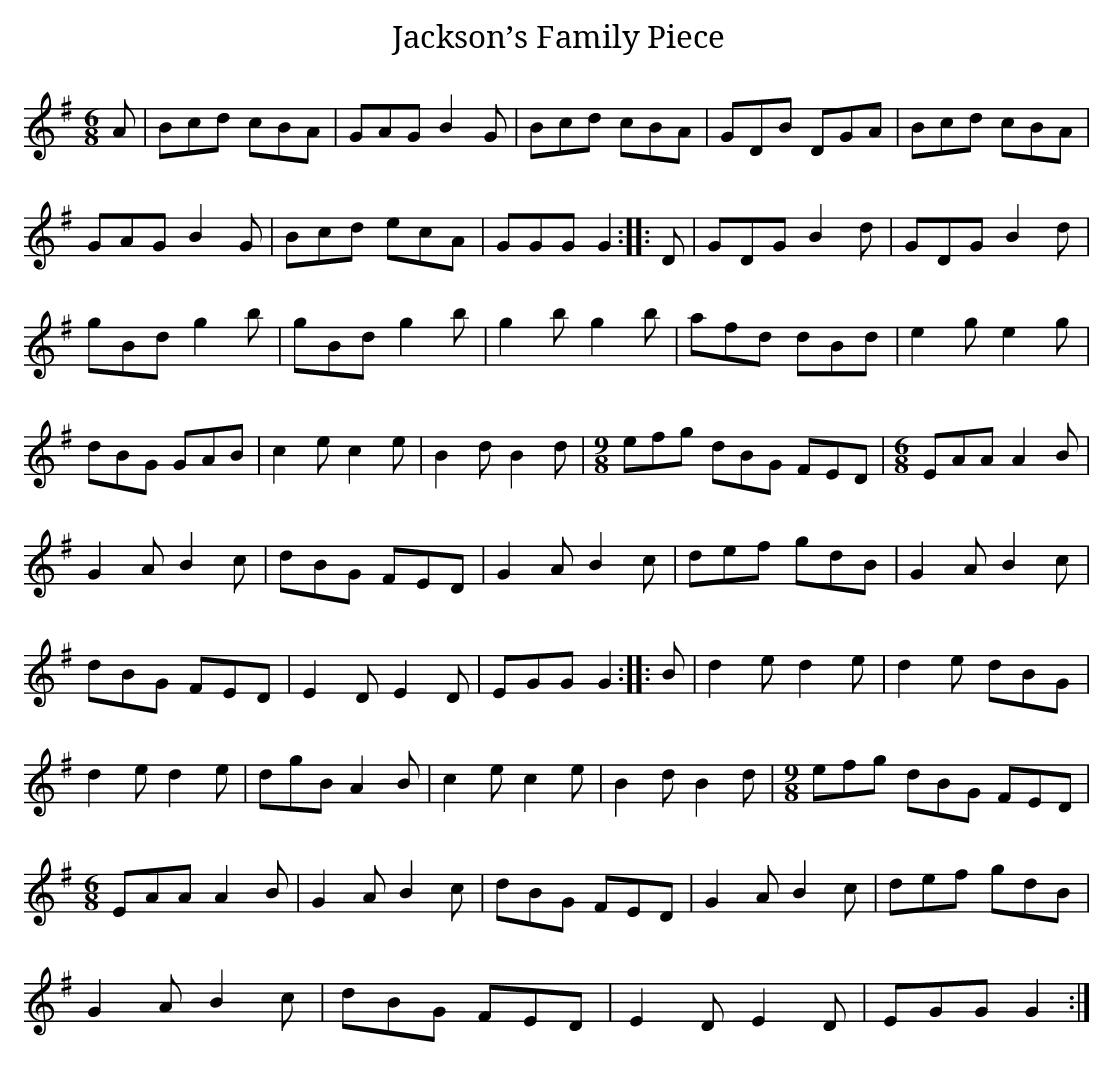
X:1
T:Jackson’s Family Piece
M:6/8
L:1/8
K:G
A|Bcd cBA|GAG B2G|Bcd cBA|GDB DGA|Bcd cBA|
GAG B2G|Bcd ecA|GGG G2::D|GDG B2d|GDG B2d|
gBd g2b|gBd g2b|g2b g2b|afd dBd|e2g e2g|
dBG GAB|c2e c2e|B2d B2d|[M:9/8]efg dBG FED|[M:6/8]EAA A2B|
G2A B2c|dBG FED|G2A B2c|def gdB|G2A B2c|
dBG FED|E2 D E2D|EGG G2::B|d2e d2e|d2 e dBG|
d2e d2e|dgB A2B|c2e c2e|B2d B2d|[M:9/8]efg dBG FED|
[M:6/8]EAA A2B|G2A B2c|dBG FED|G2A B2c|def gdB|
G2A B2c|dBG FED|E2 D E2D|EGG G2:|
